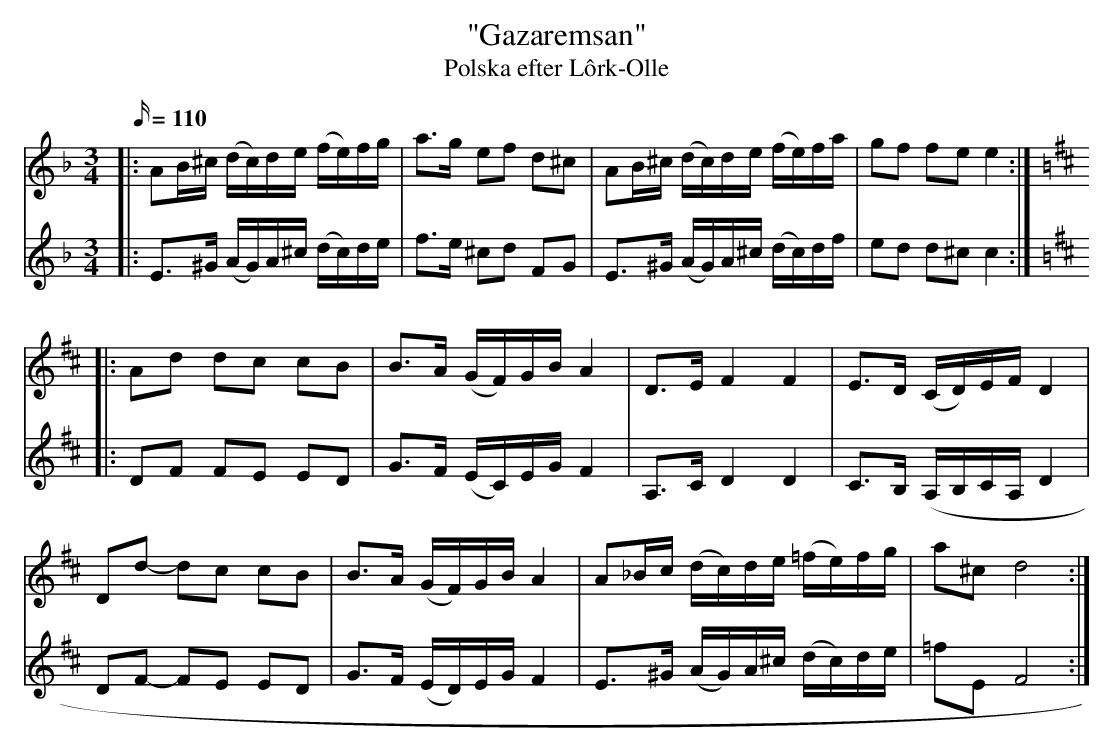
X:1
T: "Gazaremsan"
T: Polska efter Lôrk-Olle
M: 3/4
L: 1/16
Q: 110
K: Dm
V: 1
|: A2B^c (dc)de (fe)fg | a3g e2f2 d2^c2 | A2B^c (dc)de (fe)fa | g2f2 f2e2 e4 :|
K: D
|: A2d2 d2c2 c2B2 | B3A (GF)GB A4 | D3E F4 F4 | E3D (CD)EF D4 |
D2d2- d2c2 c2B2 | B3A (GF)GB A4 | A2_Bc (dc)de (=fe)fg | a2^c2 d8 :|
V: 2
|: E3^G (AG)A^c (dc)de | f3e ^c2d2 F2G2 | E3^G (AG)A^c (dc)df | e2d2 d2^c2 c4 :|
K: D
|: D2F2 F2E2 E2D2 | G3F (EC)EG F4 | A,3C D4 D4 | C3B, (A,B,CA, D4 |
D2F2- F2E2 E2D2 | G3F (ED)EG F4 | E3^G (AG)A^c (dc)de | =f2E2 F8 :|
